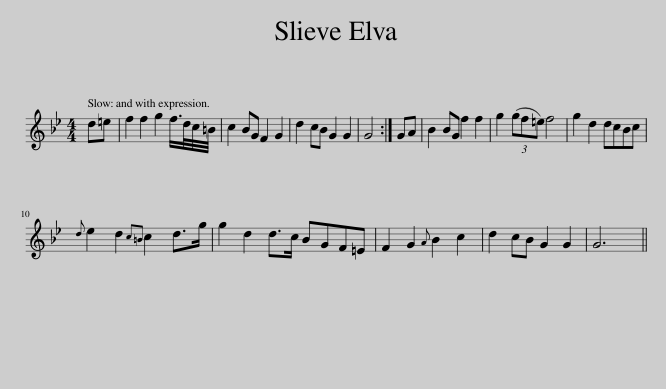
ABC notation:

X:1
L:1/8
M:4/4
I:linebreak $
K:Bb
V:1 treble
V:1
 d=e | f2 f2 g2 f/>d/c/4=B/4 | c2 BG F2 G2 | d2 cB G2 G2 | G4 :| %5
 GA | B2 BG f2 f2 | g2 (3(gf=e) f4 | g2 d2 dcBc |${d} e2 d2{c=B} c2 d>g | %10
 g2 d2 d>c BGF=E | F2 G2{A} B2 c2 | d2 cB G2 G2 | G6 || %14
